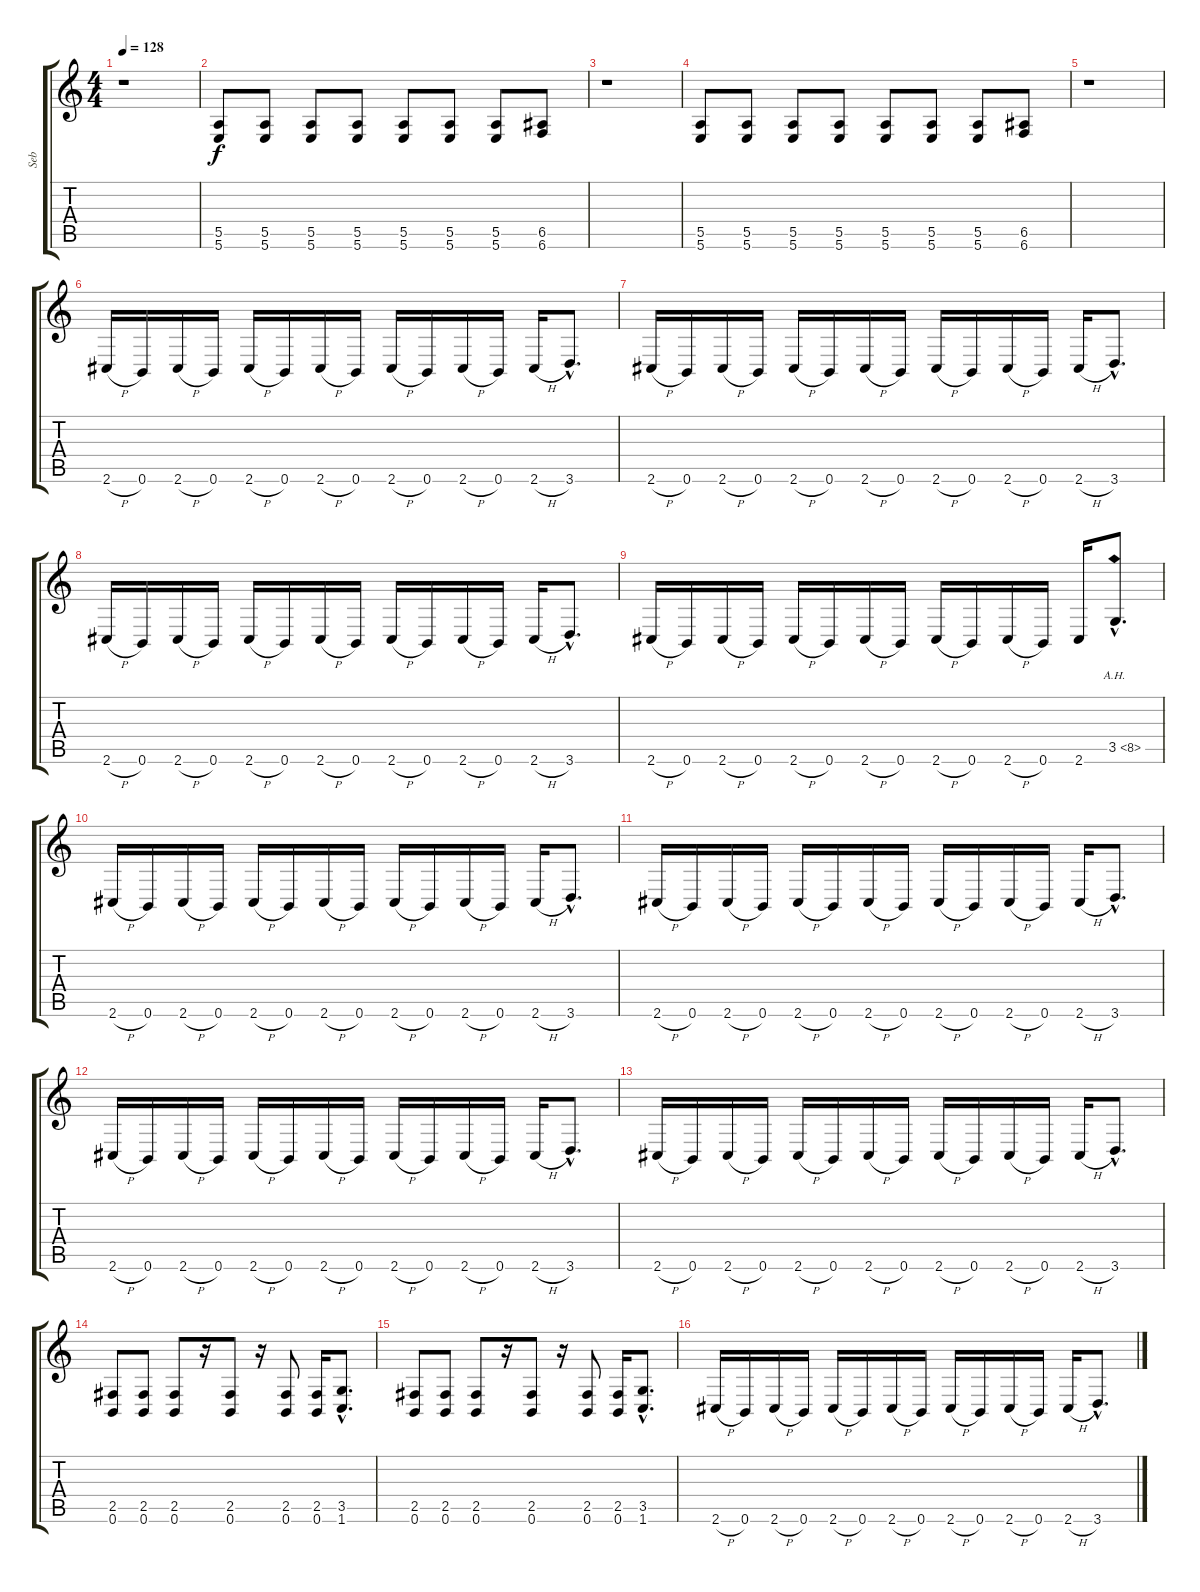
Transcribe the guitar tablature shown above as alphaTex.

\track ("Seb" "Seb") {instrument distortionguitar}
\staff {score tabs}
\tuning (B3 Gb3 D3 A2 E2 B1) {hide}
\ts (4 4)
\tempo 128
\clef g2
\ks c
r.1{dy f instrument distortionguitar} |
(5.5 5.6).8 (5.5 5.6).8 (5.5 5.6).8 (5.5 5.6).8 (5.5 5.6).8 (5.5 5.6).8 (5.5 5.6).8 (6.5 6.6).8 |
r.1 |
(5.5 5.6).8 (5.5 5.6).8 (5.5 5.6).8 (5.5 5.6).8 (5.5 5.6).8 (5.5 5.6).8 (5.5 5.6).8 (6.5 6.6).8 |
r.1 |
2.6{h}.16 0.6.16 2.6{h}.16 0.6.16 2.6{h}.16 0.6.16 2.6{h}.16 0.6.16 2.6{h}.16 0.6.16 2.6{h}.16 0.6.16 2.6{h}.16 3.6{hac}.8{d} |
2.6{h}.16 0.6.16 2.6{h}.16 0.6.16 2.6{h}.16 0.6.16 2.6{h}.16 0.6.16 2.6{h}.16 0.6.16 2.6{h}.16 0.6.16 2.6{h}.16 3.6{hac}.8{d} |
2.6{h}.16 0.6.16 2.6{h}.16 0.6.16 2.6{h}.16 0.6.16 2.6{h}.16 0.6.16 2.6{h}.16 0.6.16 2.6{h}.16 0.6.16 2.6{h}.16 3.6{hac}.8{d} |
2.6{h}.16 0.6.16 2.6{h}.16 0.6.16 2.6{h}.16 0.6.16 2.6{h}.16 0.6.16 2.6{h}.16 0.6.16 2.6{h}.16 0.6.16 2.6.16 3.5{ah 5 hac}.8{d} |
2.6{h}.16 0.6.16 2.6{h}.16 0.6.16 2.6{h}.16 0.6.16 2.6{h}.16 0.6.16 2.6{h}.16 0.6.16 2.6{h}.16 0.6.16 2.6{h}.16 3.6{hac}.8{d} |
2.6{h}.16 0.6.16 2.6{h}.16 0.6.16 2.6{h}.16 0.6.16 2.6{h}.16 0.6.16 2.6{h}.16 0.6.16 2.6{h}.16 0.6.16 2.6{h}.16 3.6{hac}.8{d} |
2.6{h}.16 0.6.16 2.6{h}.16 0.6.16 2.6{h}.16 0.6.16 2.6{h}.16 0.6.16 2.6{h}.16 0.6.16 2.6{h}.16 0.6.16 2.6{h}.16 3.6{hac}.8{d} |
2.6{h}.16 0.6.16 2.6{h}.16 0.6.16 2.6{h}.16 0.6.16 2.6{h}.16 0.6.16 2.6{h}.16 0.6.16 2.6{h}.16 0.6.16 2.6{h}.16 3.6{hac}.8{d} |
(2.5 0.6).8 (2.5 0.6).8 (2.5 0.6).8 r.16 (2.5 0.6).8 r.16 (2.5 0.6).8 (2.5 0.6).16 (3.5{hac} 1.6{hac}).8{d} |
(2.5 0.6).8 (2.5 0.6).8 (2.5 0.6).8 r.16 (2.5 0.6).8 r.16 (2.5 0.6).8 (2.5 0.6).16 (3.5{hac} 1.6{hac}).8{d} |
2.6{h}.16 0.6.16 2.6{h}.16 0.6.16 2.6{h}.16 0.6.16 2.6{h}.16 0.6.16 2.6{h}.16 0.6.16 2.6{h}.16 0.6.16 2.6{h}.16 3.6{hac}.8{d}
